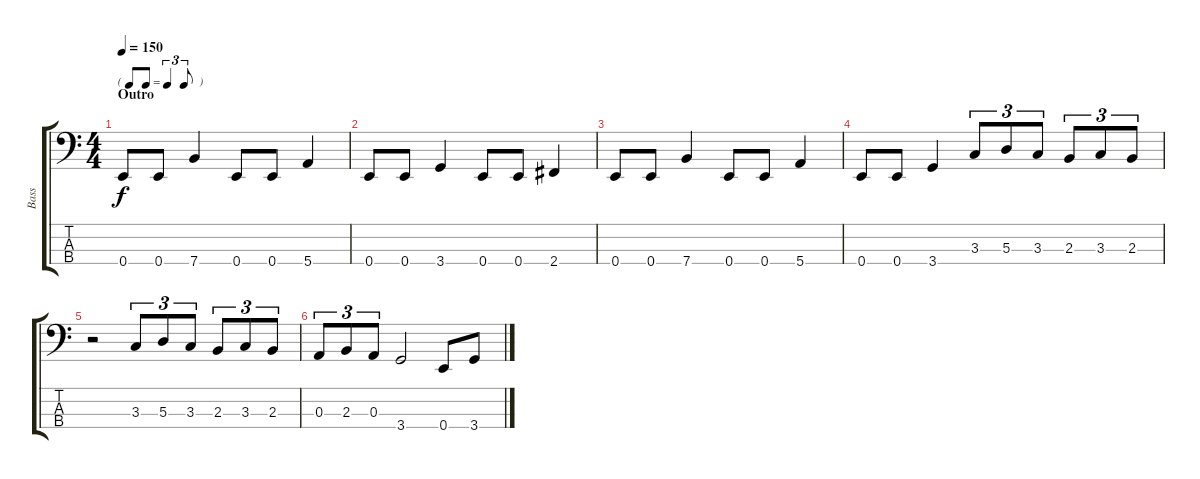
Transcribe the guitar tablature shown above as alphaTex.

\track ("Bass" "Bass") {instrument electricbasspick}
\staff {score tabs}
\tuning (G2 D2 A1 E1) {hide}
\ts (4 4)
\tf triplet8th
\section ("" "Outro")
\tempo 150
\clef f4
\ks c
0.4.8{dy f} 0.4.8 7.4.4 0.4.8 0.4.8 5.4.4 |
0.4.8 0.4.8 3.4.4 0.4.8 0.4.8 2.4.4 |
0.4.8 0.4.8 7.4.4 0.4.8 0.4.8 5.4.4 |
0.4.8 0.4.8 3.4.4 3.3.8{tu (3 2)} 5.3.8{tu (3 2)} 3.3.8{tu (3 2)} 2.3.8{tu (3 2)} 3.3.8{tu (3 2)} 2.3.8{tu (3 2)} |
r.2 3.3.8{tu (3 2)} 5.3.8{tu (3 2)} 3.3.8{tu (3 2)} 2.3.8{tu (3 2)} 3.3.8{tu (3 2)} 2.3.8{tu (3 2)} |
0.3.8{tu (3 2)} 2.3.8{tu (3 2)} 0.3.8{tu (3 2)} 3.4.2 0.4.8 3.4.8{instrument slapbass1}
